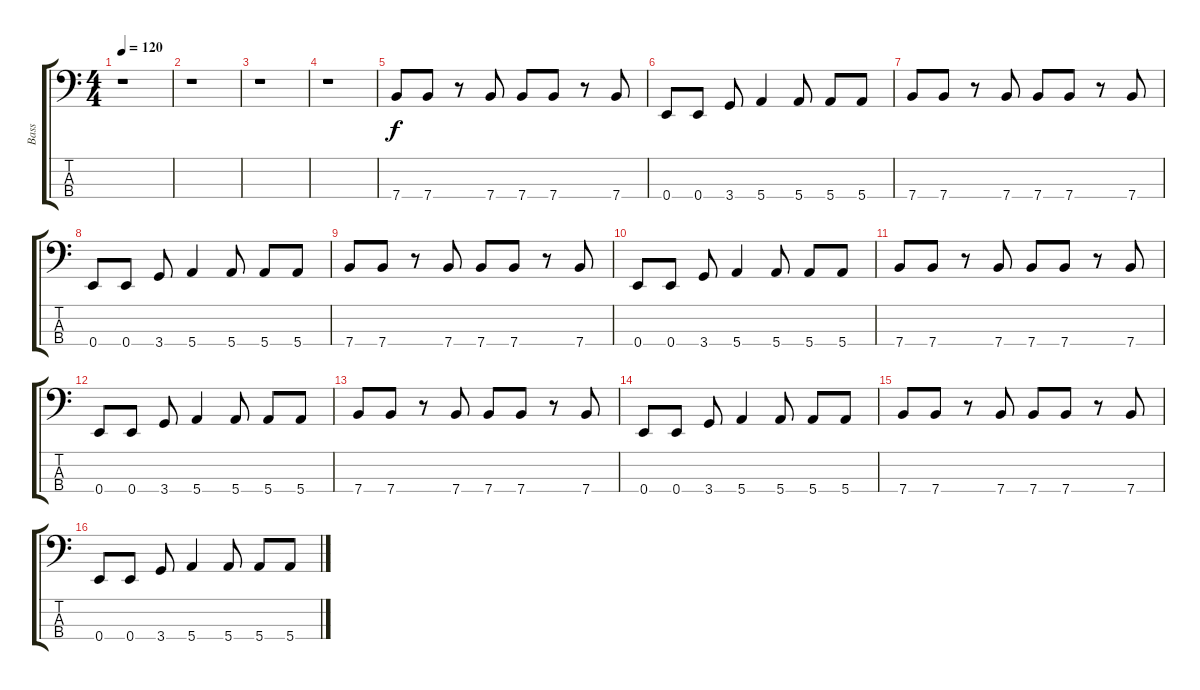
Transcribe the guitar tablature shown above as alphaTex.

\track ("Bass" "Bass") {instrument electricbassfinger}
\staff {score tabs}
\tuning (G2 D2 A1 E1) {hide}
\ts (4 4)
\tempo 120
\clef f4
\ks c
r.1{dy f instrument electricbassfinger} |
r.1 |
r.1 |
r.1 |
7.4.8 7.4.8 r.8 7.4.8 7.4.8 7.4.8 r.8 7.4.8 |
0.4.8 0.4.8 3.4.8 5.4.4 5.4.8 5.4.8 5.4.8 |
7.4.8 7.4.8 r.8 7.4.8 7.4.8 7.4.8 r.8 7.4.8 |
0.4.8 0.4.8 3.4.8 5.4.4 5.4.8 5.4.8 5.4.8 |
7.4.8 7.4.8 r.8 7.4.8 7.4.8 7.4.8 r.8 7.4.8 |
0.4.8 0.4.8 3.4.8 5.4.4 5.4.8 5.4.8 5.4.8 |
7.4.8 7.4.8 r.8 7.4.8 7.4.8 7.4.8 r.8 7.4.8 |
0.4.8 0.4.8 3.4.8 5.4.4 5.4.8 5.4.8 5.4.8 |
7.4.8 7.4.8 r.8 7.4.8 7.4.8 7.4.8 r.8 7.4.8 |
0.4.8 0.4.8 3.4.8 5.4.4 5.4.8 5.4.8 5.4.8 |
7.4.8 7.4.8 r.8 7.4.8 7.4.8 7.4.8 r.8 7.4.8 |
0.4.8 0.4.8 3.4.8 5.4.4 5.4.8 5.4.8 5.4.8
